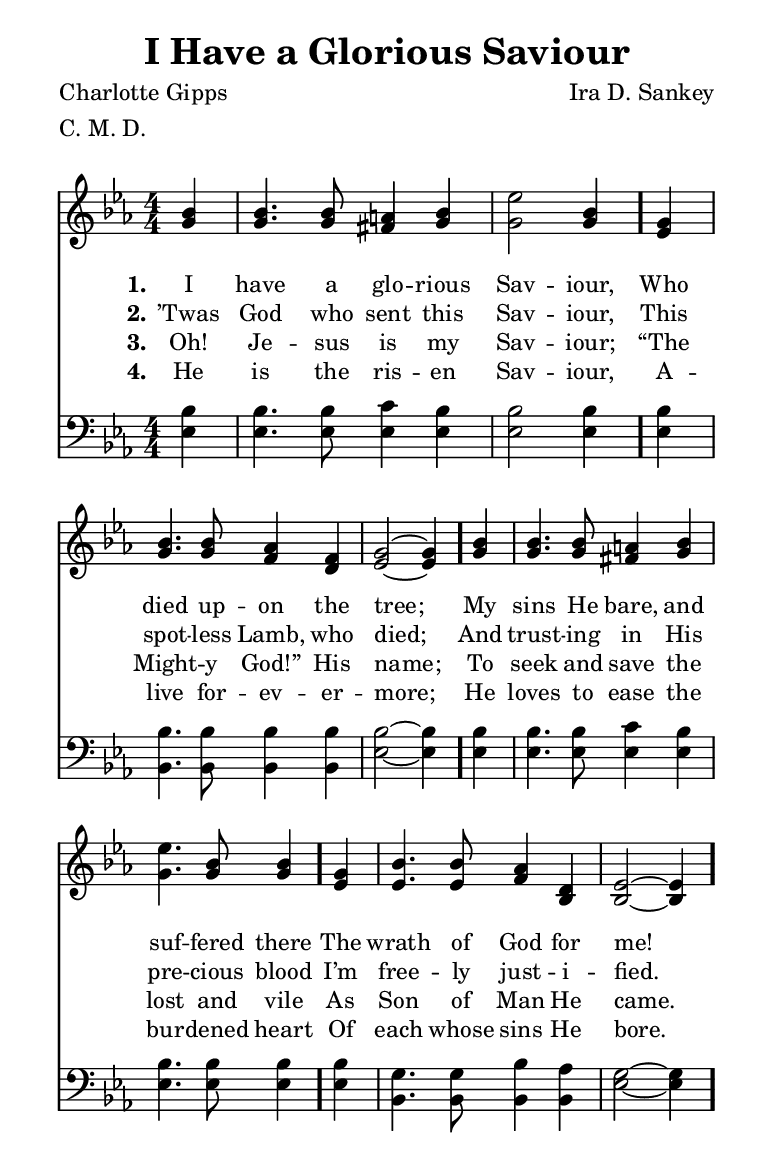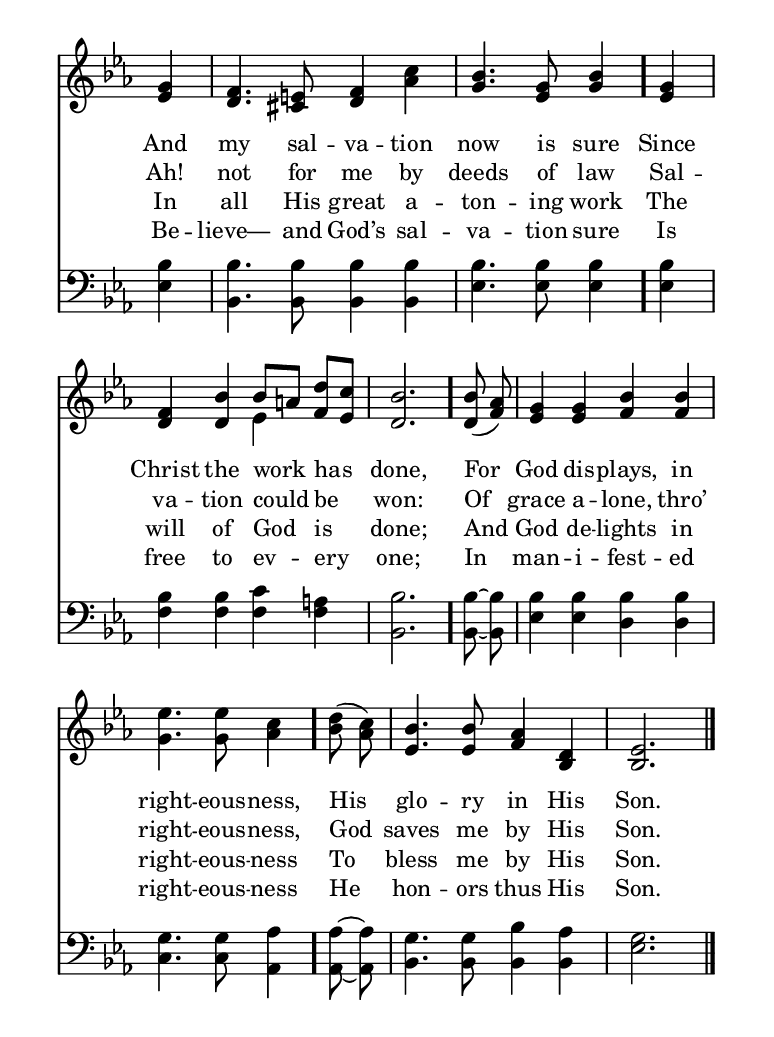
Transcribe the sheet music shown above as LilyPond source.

\include "common/global.ily"
\paper {
  \include "common/paper.ily"
}

\header{
  %gospel
  hymnnumber = "95"
  title = "I Have a Glorious Saviour" % not found at hymnary.org
  tunename = "Beneath the Cross of Jesus" % see https://hymnary.org/tune/beneath_the_cross_of_jesus_sankey
  meter = "C. M. D." % original has 7. 6. 8. 6. 8. 6. 8. 6.
  poet = "Charlotte Gipps" % not found at hymnary.org
  composer = "Ira D. Sankey" % see https://hymnary.org/tune/beneath_the_cross_of_jesus_sankey
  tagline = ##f
}

% for fermata in MIDI
ta = { \tempo 4=90 }
tb = { \tempo 4=45 }

patternAA = { c4 | c4. c8 c4 c4 | c2 c4 }
patternAB = { c4 | c4. c8 c4 c4 | c4. c8 c4 }
patternAC = { c8 c8 | c4 c4 c4 c4 | c4. c8 c4 }

patternBA = { c4 | c4. c8 c4 c4 | c2 ~ c4 }
patternBB = { c4 | c4 c4 c8[ c8] c8[ c8] | c2. }
patternBC = { c4 | c4 c4 c4      c8[ c8] | c2. }
patternBD = { c4 | c4 c4 c4      c4      | c2. }
patternBE = { c8 c8 | c4. c8 c4 c4 | c2. }

global = {
  \include "common/overrides.ily"
  \override Staff.TimeSignature.style = #'numbered % original has `c`
  \time 4/4
  \override Score.MetronomeMark.transparent = ##t % hide all fermata changes too
  \ta
  \key ees \major
  \partial 4
  \autoBeamOff
}

notesSoprano = {
\global
\relative c'' {

  \changePitch \patternAA { bes | bes bes a bes | ees bes }
  \changePitch \patternBA { g | bes bes aes f | g g }
  \changePitch \patternAB { bes | bes bes a bes | ees bes bes }
  \changePitch \patternBA { g | bes bes aes d, | ees ees }

  \changePitch \patternAB { g | f e f c' | bes g bes }
  \changePitch \patternBB { g | f bes bes a d c | bes }
  \changePitch \patternAC { bes( aes) | g g bes bes | ees ees c }
  \changePitch \patternBE { d( c) | bes bes aes d, | ees }

  \bar "|."

}
}

notesAlto = {
\global
\relative e' {

  \changePitch \patternAA { g | g g fis g | g g }
  \changePitch \patternBA { ees | g g f d | ees ees }
  \changePitch \patternAB { g | g g fis g | g g g }
  \changePitch \patternBA { ees | ees ees f bes, | bes bes }

  \changePitch \patternAB { ees | d cis d aes' | g ees g }
  \changePitch \patternBC { ees | d d ees f ees | d }
  \changePitch \patternAC { d( f) | ees ees f f | g g aes }
  \changePitch \patternBE { bes( aes) | ees ees f bes, | bes }

}
}

notesTenor = {
\global
\relative a {

  \changePitch \patternAA { bes | bes bes c bes | bes bes }
  \changePitch \patternBA { bes | bes bes bes bes | bes bes }
  \changePitch \patternAB { bes | bes bes c bes | bes bes bes }
  \changePitch \patternBA { bes | g g bes aes | g g }

  \changePitch \patternAB { bes | bes bes bes bes | bes bes bes }
  \changePitch \patternBD { bes | bes bes c a | bes }
  \changePitch \patternAC { bes ~ bes | bes bes bes bes | g g aes }
  \changePitch \patternBE { aes ~ aes | g g bes aes g }

}
}

notesBass = {
\global
\relative f {

  \changePitch \patternAA { ees | ees ees ees ees | ees ees }
  \changePitch \patternBA { ees | bes bes bes bes | ees ees }
  \changePitch \patternAB { ees | ees ees ees ees | ees ees ees }
  \changePitch \patternBA { ees | bes bes bes bes | ees ees }

  \changePitch \patternAB { ees | bes bes bes bes | ees ees ees }
  \changePitch \patternBD { ees | f f f f | bes, }
  \changePitch \patternAC { bes ~ bes | ees ees d d | c c aes }
  \changePitch \patternBE { aes ~ aes | bes bes bes bes | ees }

}
}

wordsA = \lyricmode {
\set stanza = "1."

I have a glo -- rious Sav -- iour, \bar "."
Who died up -- on the tree; \bar "." \eogbreak
My sins He bare, and suf -- fered there \bar "."
The wrath of God for me! \bar "." \eogbreak
And my sal -- va -- tion now is sure \bar "."
Since Christ the work has done, \bar "." \eogbreak
For God dis -- plays, in right -- eous -- ness, \bar "."
His glo -- ry in His Son. \bar "." \eogbreak

}

wordsB = \lyricmode {
\set stanza = "2."

’Twas God who sent this Sav -- iour,
This spot -- less Lamb, who died;
And trust -- ing in His pre -- cious blood
I’m free -- ly just -- i -- fied.
Ah! not for me by deeds of law
Sal -- va -- tion could be won:
Of grace a -- lone, thro’ right -- eous -- ness,
God saves me by His Son.

}

wordsC = \lyricmode {
\set stanza = "3."

Oh! Je -- sus is my Sav -- iour;
“The Might -- y God!” His name;
To seek and save the lost and vile
As Son of Man He came.
In all His great a -- ton -- ing work
The will of God is done;
And God de -- lights in right -- eous -- ness
To bless me by His Son.

}

wordsD = \lyricmode {
\set stanza = "4."

He is the ris -- en Sav -- iour,
A -- live for -- ev -- er -- more;
He loves to ease the bur -- dened heart
Of each whose sins He bore.
Be -- lieve— and God’s sal -- va -- tion sure
Is free to ev -- ery one;
In man -- i -- fest -- ed right -- eous -- ness
He hon -- ors thus His Son.

}

\score {
  \context ChoirStaff <<
    \context Staff = upper <<
      \set Staff.autoBeaming = ##f
      \set ChoirStaff.systemStartDelimiter = #'SystemStartBar
      \set ChoirStaff.printPartCombineTexts = ##f
      \partcombine #'(2 . 11) \notesSoprano \notesAlto
      \context NullVoice = sopranos { \voiceOne << \notesSoprano >> }
      \context Lyrics = one   \lyricsto sopranos \wordsA
      \context Lyrics = two   \lyricsto sopranos \wordsB
      \context Lyrics = three \lyricsto sopranos \wordsC
      \context Lyrics = four  \lyricsto sopranos \wordsD
    >>
    \context Staff = men <<
      \set Staff.autoBeaming = ##f
      \clef bass
      \set ChoirStaff.printPartCombineTexts = ##f
      \partcombine #'(2 . 11) \notesTenor \notesBass
    >>
  >>
  \layout {
    \include "common/layout.ily"
  }
  #(cond ((ly:get-option 'eog-midi-permitted) #{ \midi{
    \include "common/midi.ily"
  } #}))
}

\version "2.19.49"  % necessary for upgrading to future LilyPond versions.

% vi:set et ts=2 sw=2 ai nocindent syntax=lilypond:
